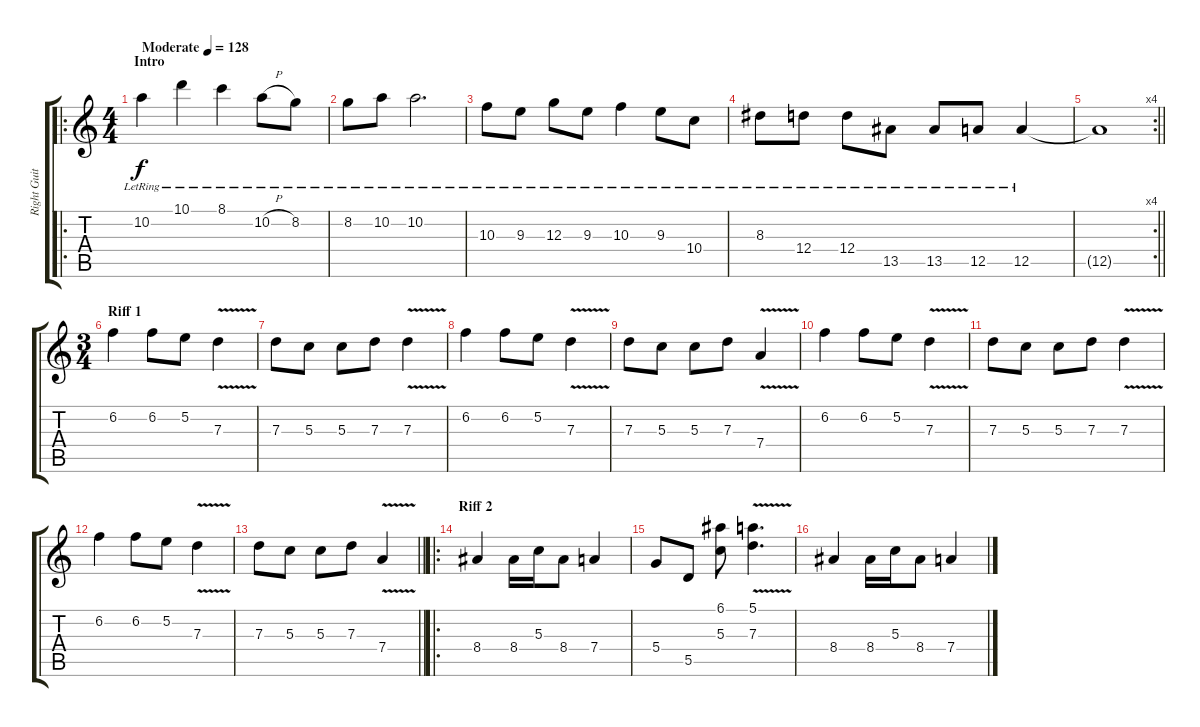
\track ("Right Guitar" "Right Guit") {instrument electricguitarjazz}
\staff {score tabs}
\tuning (E4 B3 G3 D3 A2 E2) {hide}
\ro
\ts (4 4)
\section ("" "Intro")
\tempo (128 "Moderate")
\clef g2
\ks c
10.2{lr}.4{dy f instrument electricguitarjazz} 10.1{lr}.4 8.1{lr}.4 10.2{h lr}.8 8.2{lr}.8 |
8.2{lr}.8 10.2{lr}.8 10.2{lr}.2{d} |
10.3{lr}.8 9.3{lr}.8 12.3{lr}.8 9.3{lr}.8 10.3{lr}.4 9.3{lr}.8 10.4{lr}.8 |
8.3{lr}.8 12.4{lr}.8 12.4{lr}.8 13.5{lr}.8 13.5{lr}.8 12.5{lr}.8 12.5{lr}.4 |
\rc 4
\barLineRight lightlight
12.5{t}.1 |
\ts (3 4)
\section ("" "Riff 1")
6.2.4{instrument distortionguitar} 6.2.8 5.2.8 7.3{v}.4 |
7.3.8 5.3.8 5.3.8 7.3.8 7.3{v}.4 |
6.2.4 6.2.8 5.2.8 7.3{v}.4 |
7.3.8 5.3.8 5.3.8 7.3.8 7.4{v}.4 |
6.2.4 6.2.8 5.2.8 7.3{v}.4 |
7.3.8 5.3.8 5.3.8 7.3.8 7.3{v}.4 |
6.2.4 6.2.8 5.2.8 7.3{v}.4 |
\barLineRight lightlight
7.3.8 5.3.8 5.3.8 7.3.8 7.4{v}.4 |
\ro
\section ("" "Riff 2")
8.4.4 8.4.16 5.3.16 8.4.8 7.4.4 |
5.4.8 5.5.8 (6.1 5.3).8 (5.1{v} 7.3{v}).4{d} |
8.4.4 8.4.16 5.3.16 8.4.8 7.4.4
